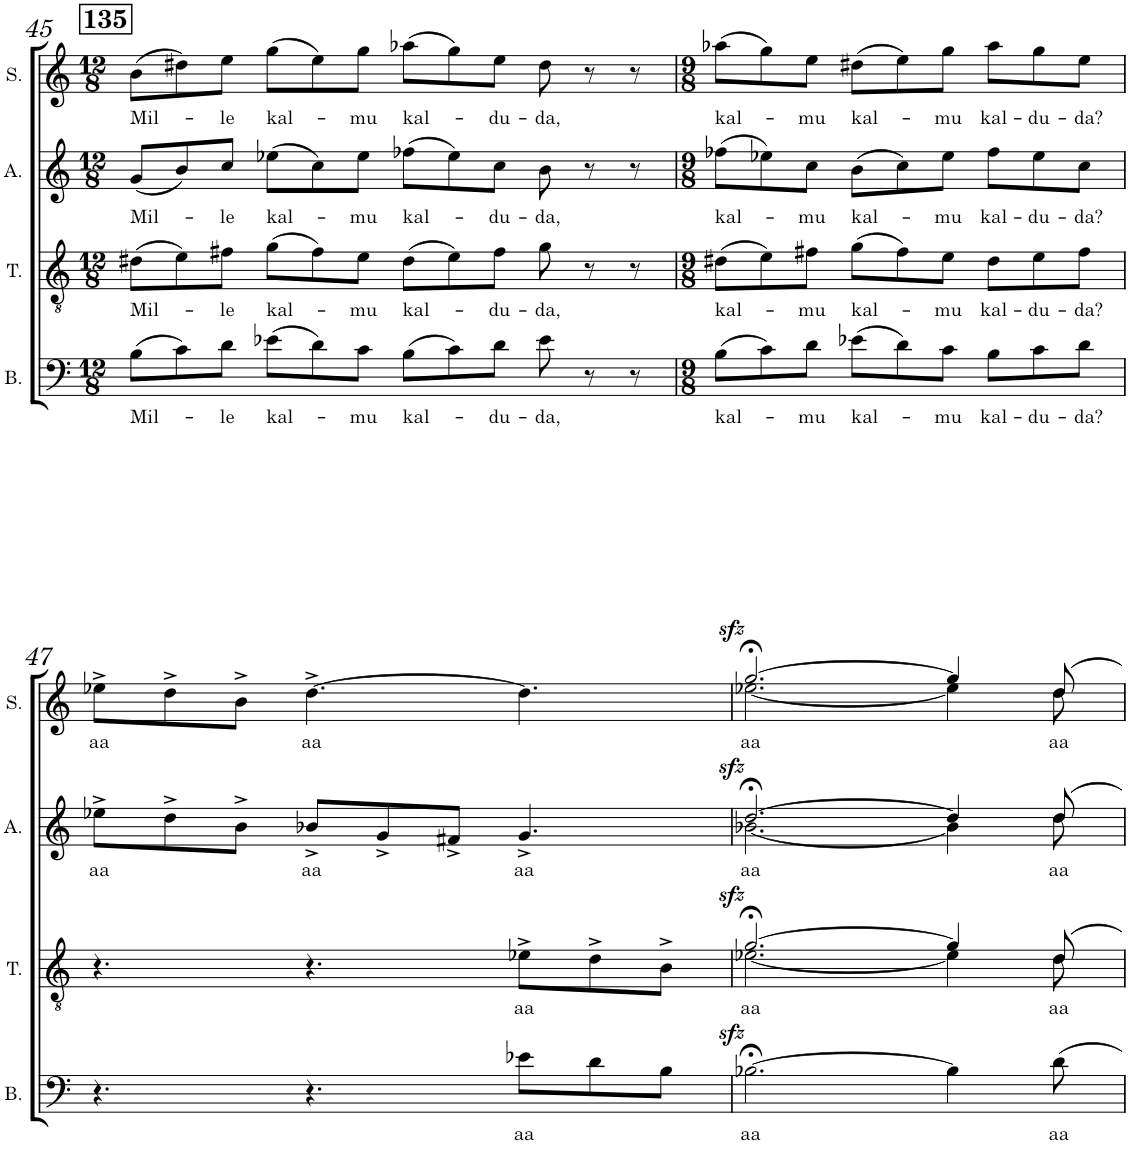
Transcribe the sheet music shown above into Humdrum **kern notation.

**kern	**text	**kern	**text	**dynam	**kern	**text	**dynam	**kern	**text	**dynam
*part4	*part4	*part3	*part3	*part3	*part2	*part2	*part2	*part1	*part1	*part1
*staff4	*staff4	*staff3	*staff3	*staff3	*staff2	*staff2	*staff2	*staff1	*staff1	*staff1
*I"B.	*	*I"T.	*	*	*I"A.	*	*	*I"S.	*	*
*I'B.	*	*I'T.	*	*	*I'A.	*	*	*I'S.	*	*
!!LO:PB:g=z
*clefF4	*	*clefGv2	*	*	*clefG2	*	*	*clefG2	*	*
*k[]	*	*k[]	*	*	*k[]	*	*	*k[]	*	*
*M12/8	*	*M12/8	*	*	*M12/8	*	*	*M12/8	*	*
!!LO:REH:place=s1:a:B:cj:fs=14:t=135
=45	=45	=45	=45	=45	=45	=45	=45	=45	=45	=45
!	!LO:LY:b	!	!LO:LY:b	!	!	!LO:LY:b	!	!	!LO:LY:b	!
(8B\L	Mil-	(8d#X\L	Mil-	.	(8g/L	Mil-	.	(8b\L	Mil-	.
8c\)	.	8e\)	.	.	8b/)	.	.	8dd#X\)	.	.
!	!LO:LY:b	!	!LO:LY:b	!	!	!LO:LY:b	!	!	!LO:LY:b	!
8d\J	-le	8f#X\J	-le	.	8cc/J	-le	.	8ee\J	-le	.
!	!LO:LY:b	!	!LO:LY:b	!	!	!LO:LY:b	!	!	!LO:LY:b	!
(8e-X\L	kal-	(8g\L	kal-	.	(8ee-X\L	kal-	.	(8gg\L	kal-	.
8d\)	.	8f#\)	.	.	8cc\)	.	.	8ee\)	.	.
!	!LO:LY:b	!	!LO:LY:b	!	!	!LO:LY:b	!	!	!LO:LY:b	!
8c\J	-mu	8e\J	-mu	.	8ee-\J	-mu	.	8gg\J	-mu	.
!	!LO:LY:b	!	!LO:LY:b	!	!	!LO:LY:b	!	!	!LO:LY:b	!
(8B\L	kal-	(8d#\L	kal-	.	(8ff-X\L	kal-	.	(8aa-X\L	kal-	.
8c\)	.	8e\)	.	.	8ee-\)	.	.	8gg\)	.	.
!	!LO:LY:b	!	!LO:LY:b	!	!	!LO:LY:b	!	!	!LO:LY:b	!
8d\J	-du-	8f#\J	-du-	.	8cc\J	-du-	.	8ee\J	-du-	.
!	!LO:LY:b	!	!LO:LY:b	!	!	!LO:LY:b	!	!	!LO:LY:b	!
8e-\	-da,	8g\	-da,	.	8b\	-da,	.	8dd#\	-da,	.
8r	.	8r	.	.	8r	.	.	8r	.	.
8r	.	8r	.	.	8r	.	.	8r	.	.
=46	=46	=46	=46	=46	=46	=46	=46	=46	=46	=46
*M9/8	*	*M9/8	*	*	*M9/8	*	*	*M9/8	*	*
!	!LO:LY:b	!	!LO:LY:b	!	!	!LO:LY:b	!	!	!LO:LY:b	!
(8B\L	kal-	(8d#X\L	kal-	.	(8ff-X\L	kal-	.	(8aa-X\L	kal-	.
8c\)	.	8e\)	.	.	8ee-X\)	.	.	8gg\)	.	.
!	!LO:LY:b	!	!LO:LY:b	!	!	!LO:LY:b	!	!	!LO:LY:b	!
8d\J	-mu	8f#X\J	-mu	.	8cc\J	-mu	.	8ee\J	-mu	.
!	!LO:LY:b	!	!LO:LY:b	!	!	!LO:LY:b	!	!	!LO:LY:b	!
(8e-X\L	kal-	(8g\L	kal-	.	(8b\L	kal-	.	(8dd#X\L	kal-	.
8d\)	.	8f#\)	.	.	8cc\)	.	.	8ee\)	.	.
!	!LO:LY:b	!	!LO:LY:b	!	!	!LO:LY:b	!	!	!LO:LY:b	!
8c\J	-mu	8e\J	-mu	.	8ee-\J	-mu	.	8gg\J	-mu	.
!	!LO:LY:b	!	!LO:LY:b	!	!	!LO:LY:b	!	!	!LO:LY:b	!
8B\L	kal-	8d#\L	kal-	.	8ff-\L	kal-	.	8aa-\L	kal-	.
!	!LO:LY:b	!	!LO:LY:b	!	!	!LO:LY:b	!	!	!LO:LY:b	!
8c\	-du-	8e\	-du-	.	8ee-\	-du-	.	8gg\	-du-	.
!	!LO:LY:b	!	!LO:LY:b	!	!	!LO:LY:b	!	!	!LO:LY:b	!
8d\J	-da?	8f#\J	-da?	.	8cc\J	-da?	.	8ee\J	-da?	.
!!LO:LB:g=z
=47	=47	=47	=47	=47	=47	=47	=47	=47	=47	=47
!	!	!	!	!	!	!LO:LY:b	!	!	!LO:LY:b	!
4.r	.	4.r	.	.	8ee-X^\L	aa	.	8ee-X^\L	aa	.
.	.	.	.	.	8dd^\	.	.	8dd^\	.	.
.	.	.	.	.	8b^\J	.	.	8b^\J	.	.
!	!	!	!	!	!	!LO:LY:b	!	!	!LO:LY:b	!
4.r	.	4.r	.	.	8b-X^/L	aa	.	[4.dd^\	aa	.
.	.	.	.	.	8g^/	.	.	.	.	.
.	.	.	.	.	8f#X^/J	.	.	.	.	.
!	!LO:LY:b	!	!LO:LY:b	!	!	!LO:LY:b	!	!	!	!
8e-X\L	aa	8e-X^\L	aa	.	4.g^/	aa	.	4.dd\]	.	.
8d\	.	8d^\	.	.	.	.	.	.	.	.
8B\J	.	8B^\J	.	.	.	.	.	.	.	.
=48	=48	=48	=48	=48	=48	=48	=48	=48	=48	=48
!	!LO:LY:b	!	!LO:LY:b	!LO:DY:a	!	!LO:LY:b	!LO:DY:a	!	!LO:LY:b	!LO:DY:a
*	*	*^	*	*	*^	*	*	*^	*	*
[2.B-Xzz>;<\	aa	[2.g;</	[2.e-X\	aa	sfz	[2.dd;</	[2.b-X\	aa	sfz	[2.gg;</	[2.ee-X\	aa	sfz
4B-\]	.	4g/]	4e-\]	.	.	4dd/]	4b-\]	.	.	4gg/]	4ee-\]	.	.
!	!LO:LY:b	!	!	!LO:LY:b	!	!	!	!LO:LY:b	!	!	!	!LO:LY:b	!
8d\	aa	8d/	8d\	aa	.	8dd/	8dd\	aa	.	8dd/	8dd\	aa	.
*	*	*v	*v	*	*	*	*	*	*	*v	*v	*	*
*	*	*	*	*	*v	*v	*	*	*	*	*
=	=	=	=	=	=	=	=	=	=	=
*-	*-	*-	*-	*-	*-	*-	*-	*-	*-	*-
